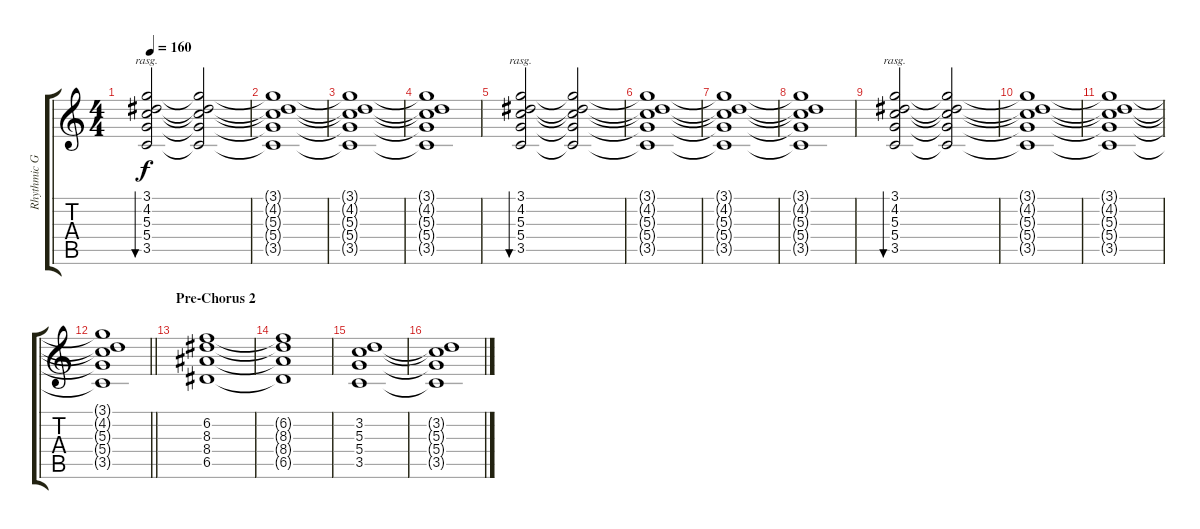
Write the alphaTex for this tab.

\track ("Rhythmic Guitar" "Rhythmic G") {instrument distortionguitar}
\staff {score tabs}
\tuning (E4 B3 G3 D3 A2 D2) {hide}
\ts (4 4)
\tempo 160
\clef g2
\ks c
(3.1 4.2 5.3 5.4 3.5).2{bu 480 rasg ii dy f} (3.1{t} 4.2{t} 5.3{t} 5.4{t} 3.5{t}).2 |
(3.1{t} 4.2{t} 5.3{t} 5.4{t} 3.5{t}).1 |
(3.1{t} 4.2{t} 5.3{t} 5.4{t} 3.5{t}).1 |
(3.1{t} 4.2{t} 5.3{t} 5.4{t} 3.5{t}).1 |
(3.1 4.2 5.3 5.4 3.5).2{bu 480 rasg ii} (3.1{t} 4.2{t} 5.3{t} 5.4{t} 3.5{t}).2 |
(3.1{t} 4.2{t} 5.3{t} 5.4{t} 3.5{t}).1 |
(3.1{t} 4.2{t} 5.3{t} 5.4{t} 3.5{t}).1 |
(3.1{t} 4.2{t} 5.3{t} 5.4{t} 3.5{t}).1 |
(3.1 4.2 5.3 5.4 3.5).2{bu 480 rasg ii} (3.1{t} 4.2{t} 5.3{t} 5.4{t} 3.5{t}).2 |
(3.1{t} 4.2{t} 5.3{t} 5.4{t} 3.5{t}).1 |
(3.1{t} 4.2{t} 5.3{t} 5.4{t} 3.5{t}).1 |
\barLineRight lightlight
(3.1{t} 4.2{t} 5.3{t} 5.4{t} 3.5{t}).1 |
\section ("" "Pre-Chorus 2")
(6.2 8.3 8.4 6.5).1 |
(6.2{t} 8.3{t} 8.4{t} 6.5{t}).1 |
(3.2 5.3 5.4 3.5).1 |
(3.2{t} 5.3{t} 5.4{t} 3.5{t}).1
